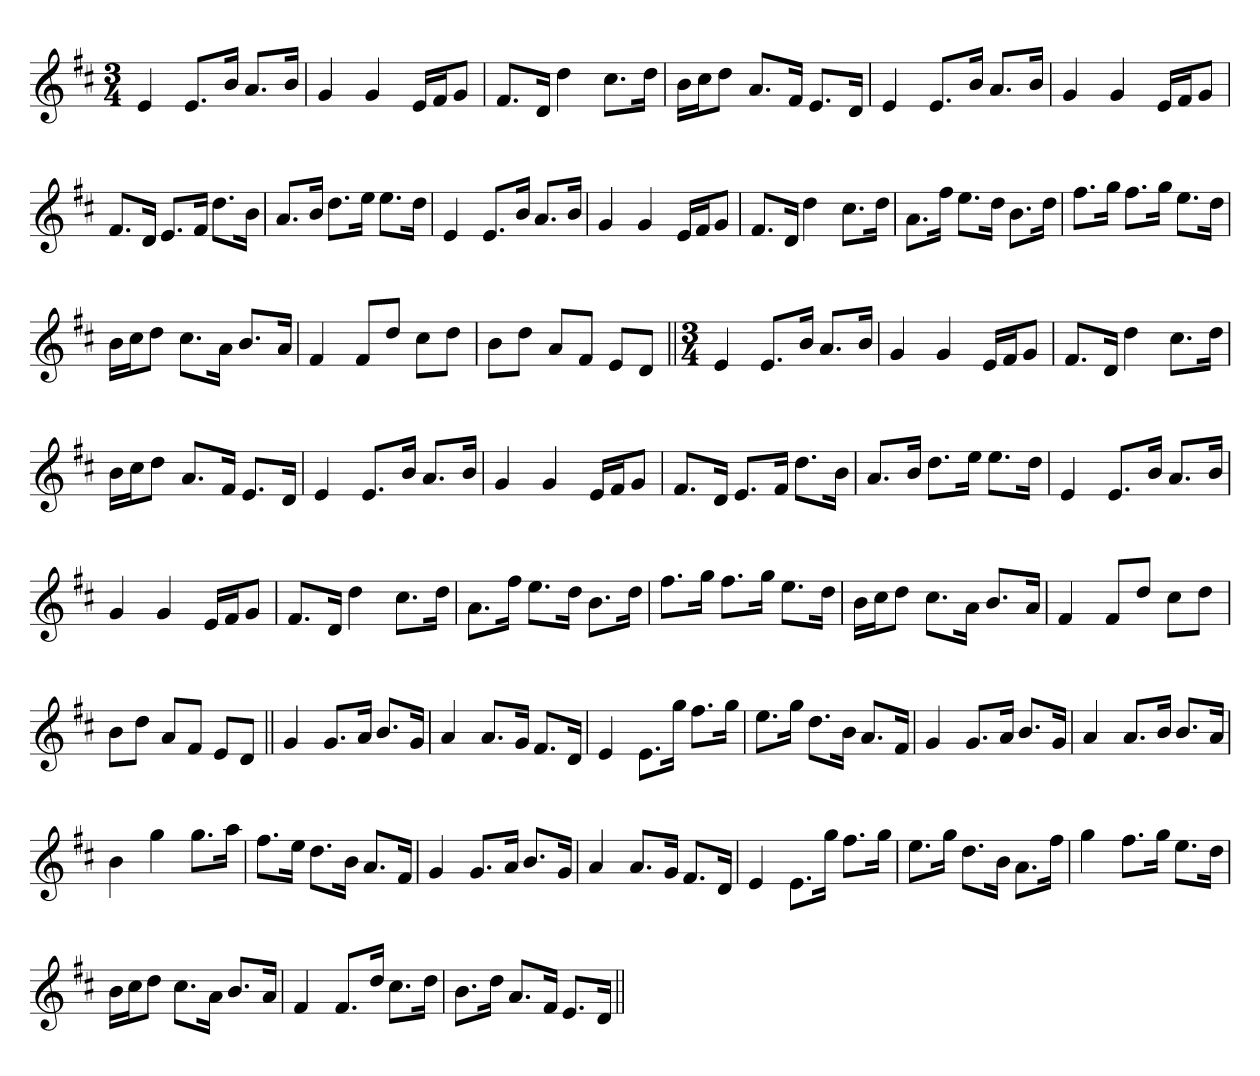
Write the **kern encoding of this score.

**kern
*part1
*staff1
*clefG2
*k[f#c#]
*M3/4
=1
4e
8.eL
16bJk
8.aL
16bJk
=
4g
4g
16eLL
16f#J
8gJ
=
8.f#L
16dJk
4dd
8.cc#L
16ddJk
=
16bLL
16cc#J
8ddJ
8.aL
16f#Jk
8.eL
16dJk
=
4e
8.eL
16bJk
8.aL
16bJk
=
4g
4g
16eLL
16f#J
8gJ
=
8.f#L
16dJk
8.eL
16f#Jk
8.ddL
16bJk
=
8.aL
16bJk
8.ddL
16eeJk
8.eeL
16ddJk
=
4e
8.eL
16bJk
8.aL
16bJk
=
4g
4g
16eLL
16f#J
8gJ
=
8.f#L
16dJk
4dd
8.cc#L
16ddJk
=
8.aL
16ff#Jk
8.eeL
16ddJk
8.bL
16ddJk
=
8.ff#L
16ggJk
8.ff#L
16ggJk
8.eeL
16ddJk
=
16bLL
16cc#J
8ddJ
8.cc#L
16aJk
8.bL
16aJk
=
4f#
8f#L
8ddJ
8cc#L
8ddJ
=
8bL
8ddJ
8aL
8f#J
8eL
8dJ
=||
*M3/4
4e
8.eL
16bJk
8.aL
16bJk
=
4g
4g
16eLL
16f#J
8gJ
=
8.f#L
16dJk
4dd
8.cc#L
16ddJk
=
16bLL
16cc#J
8ddJ
8.aL
16f#Jk
8.eL
16dJk
=
4e
8.eL
16bJk
8.aL
16bJk
=
4g
4g
16eLL
16f#J
8gJ
=
8.f#L
16dJk
8.eL
16f#Jk
8.ddL
16bJk
=
8.aL
16bJk
8.ddL
16eeJk
8.eeL
16ddJk
=
4e
8.eL
16bJk
8.aL
16bJk
=
4g
4g
16eLL
16f#J
8gJ
=
8.f#L
16dJk
4dd
8.cc#L
16ddJk
=
8.aL
16ff#Jk
8.eeL
16ddJk
8.bL
16ddJk
=
8.ff#L
16ggJk
8.ff#L
16ggJk
8.eeL
16ddJk
=
16bLL
16cc#J
8ddJ
8.cc#L
16aJk
8.bL
16aJk
=
4f#
8f#L
8ddJ
8cc#L
8ddJ
=
8bL
8ddJ
8aL
8f#J
8eL
8dJ
=||
4g
8.gL
16aJk
8.bL
16gJk
=
4a
8.aL
16gJk
8.f#L
16dJk
=
4e
8.eL
16ggJk
8.ff#L
16ggJk
=
8.eeL
16ggJk
8.ddL
16bJk
8.aL
16f#Jk
=
4g
8.gL
16aJk
8.bL
16gJk
=
4a
8.aL
16bJk
8.bL
16aJk
=
4b
4gg
8.ggL
16aaJk
=
8.ff#L
16eeJk
8.ddL
16bJk
8.aL
16f#Jk
=
4g
8.gL
16aJk
8.bL
16gJk
=
4a
8.aL
16gJk
8.f#L
16dJk
=
4e
8.eL
16ggJk
8.ff#L
16ggJk
=
8.eeL
16ggJk
8.ddL
16bJk
8.aL
16ff#Jk
=
4gg
8.ff#L
16ggJk
8.eeL
16ddJk
=
16bLL
16cc#J
8ddJ
8.cc#L
16aJk
8.bL
16aJk
=
4f#
8.f#L
16ddJk
8.cc#L
16ddJk
=
8.bL
16ddJk
8.aL
16f#Jk
8.eL
16dJk
=||
*-
